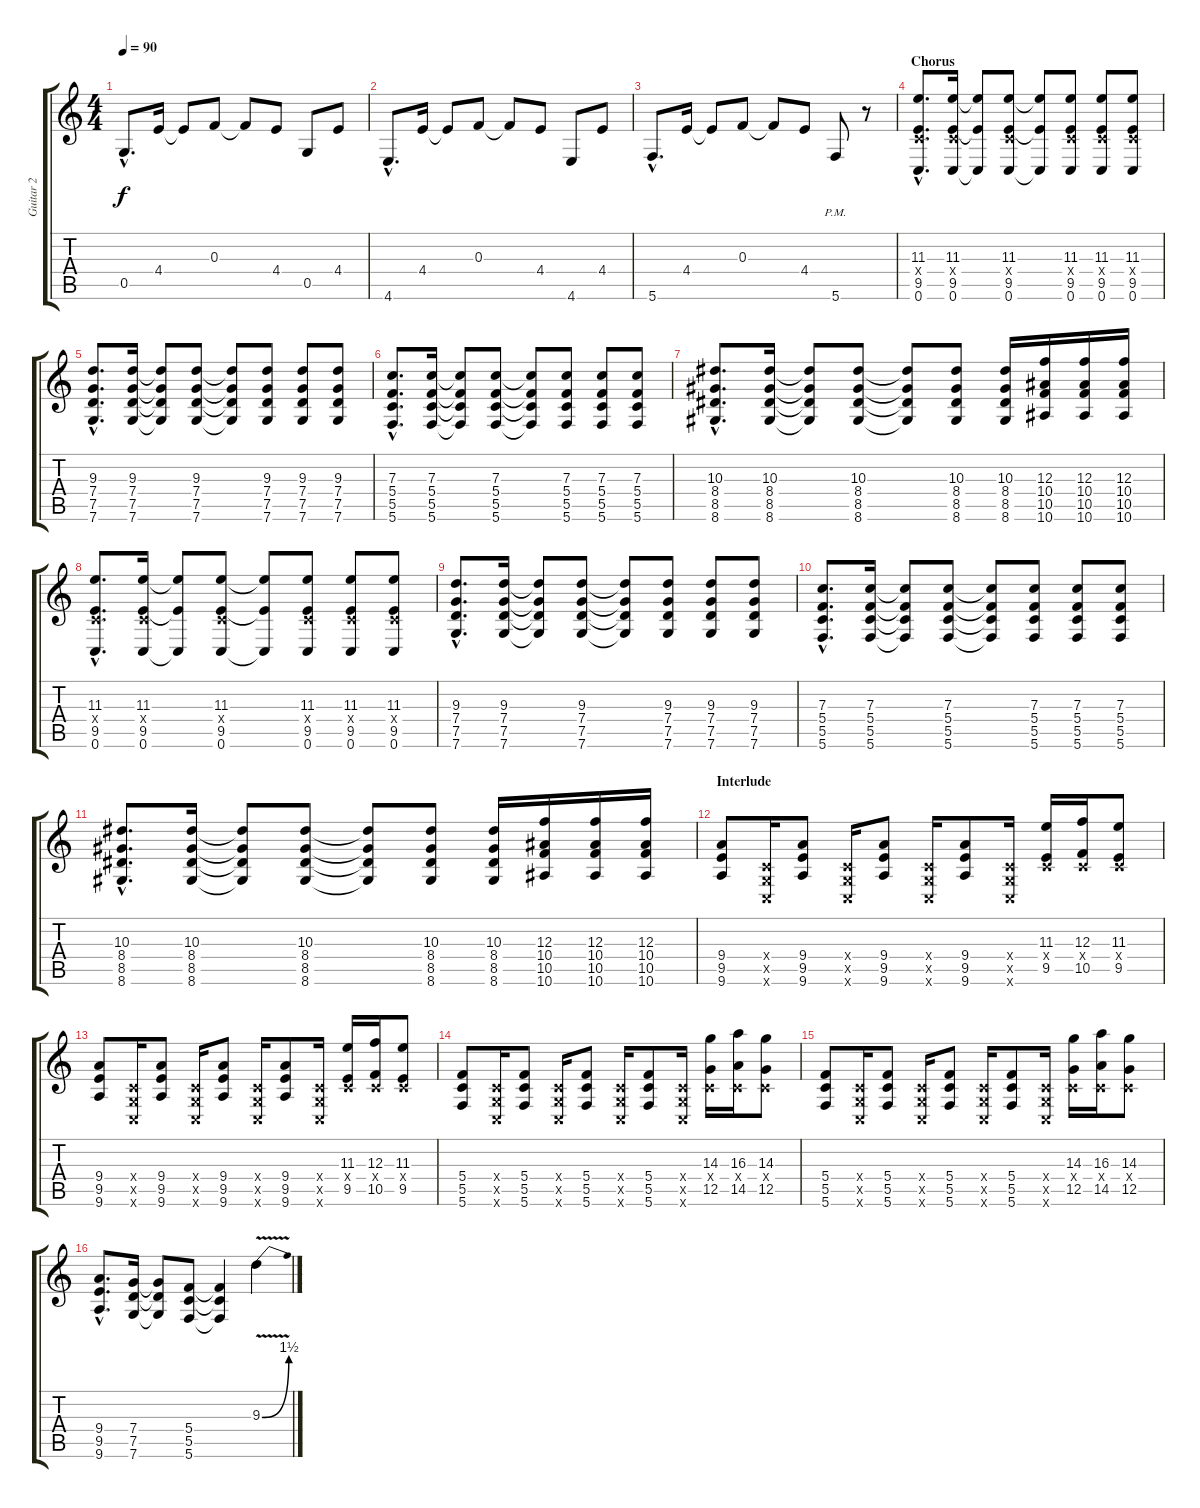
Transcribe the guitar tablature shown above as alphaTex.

\track ("Guitar 2" "Guitar 2") {instrument distortionguitar}
\staff {score tabs}
\tuning (D4 A3 F3 C3 G2 C2) {hide}
\ts (4 4)
\tempo 90
\clef g2
\ks c
0.5{hac}.8{d dy f} 4.4.16 4.4{t}.8 0.3.8 0.3{t}.8 4.4.8 0.5.8 4.4.8 |
4.6{hac}.8{d} 4.4.16 4.4{t}.8 0.3.8 0.3{t}.8 4.4.8 4.6.8 4.4.8 |
5.6{hac}.8{d} 4.4.16 4.4{t}.8 0.3.8 0.3{t}.8 4.4.8 5.6{pm}.8 r.8 |
\section ("" "Chorus")
(11.3{hac} 0.4{hac x} 9.5{hac} 0.6{hac}).8{d} (11.3 0.4{x} 9.5 0.6).16 (11.3{t} 9.5{t} 0.6{t}).8 (11.3 0.4{x} 9.5 0.6).8 (11.3{t} 9.5{t} 0.6{t}).8 (11.3 0.4{x} 9.5 0.6).8 (11.3 0.4{x} 9.5 0.6).8 (11.3 0.4{x} 9.5 0.6).8 |
(9.3{hac} 7.4{hac} 7.5{hac} 7.6{hac}).8{d} (9.3 7.4 7.5 7.6).16 (9.3{t} 7.4{t} 7.5{t} 7.6{t}).8 (9.3 7.4 7.5 7.6).8 (9.3{t} 7.4{t} 7.5{t} 7.6{t}).8 (9.3 7.4 7.5 7.6).8 (9.3 7.4 7.5 7.6).8 (9.3 7.4 7.5 7.6).8 |
(7.3{hac} 5.4{hac} 5.5{hac} 5.6{hac}).8{d} (7.3 5.4 5.5 5.6).16 (7.3{t} 5.4{t} 5.5{t} 5.6{t}).8 (7.3 5.4 5.5 5.6).8 (7.3{t} 5.4{t} 5.5{t} 5.6{t}).8 (7.3 5.4 5.5 5.6).8 (7.3 5.4 5.5 5.6).8 (7.3 5.4 5.5 5.6).8 |
(10.3{hac} 8.4{hac} 8.5{hac} 8.6{hac}).8{d} (10.3 8.4 8.5 8.6).16 (10.3{t} 8.4{t} 8.5{t} 8.6{t}).8 (10.3 8.4 8.5 8.6).8 (10.3{t} 8.4{t} 8.5{t} 8.6{t}).8 (10.3 8.4 8.5 8.6).8 (10.3 8.4 8.5 8.6).16 (12.3 10.4 10.5 10.6).16 (12.3 10.4 10.5 10.6).16 (12.3 10.4 10.5 10.6).16 |
(11.3{hac} 0.4{hac x} 9.5{hac} 0.6{hac}).8{d} (11.3 0.4{x} 9.5 0.6).16 (11.3{t} 9.5{t} 0.6{t}).8 (11.3 0.4{x} 9.5 0.6).8 (11.3{t} 9.5{t} 0.6{t}).8 (11.3 0.4{x} 9.5 0.6).8 (11.3 0.4{x} 9.5 0.6).8 (11.3 0.4{x} 9.5 0.6).8 |
(9.3{hac} 7.4{hac} 7.5{hac} 7.6{hac}).8{d} (9.3 7.4 7.5 7.6).16 (9.3{t} 7.4{t} 7.5{t} 7.6{t}).8 (9.3 7.4 7.5 7.6).8 (9.3{t} 7.4{t} 7.5{t} 7.6{t}).8 (9.3 7.4 7.5 7.6).8 (9.3 7.4 7.5 7.6).8 (9.3 7.4 7.5 7.6).8 |
(7.3{hac} 5.4{hac} 5.5{hac} 5.6{hac}).8{d} (7.3 5.4 5.5 5.6).16 (7.3{t} 5.4{t} 5.5{t} 5.6{t}).8 (7.3 5.4 5.5 5.6).8 (7.3{t} 5.4{t} 5.5{t} 5.6{t}).8 (7.3 5.4 5.5 5.6).8 (7.3 5.4 5.5 5.6).8 (7.3 5.4 5.5 5.6).8 |
(10.3{hac} 8.4{hac} 8.5{hac} 8.6{hac}).8{d} (10.3 8.4 8.5 8.6).16 (10.3{t} 8.4{t} 8.5{t} 8.6{t}).8 (10.3 8.4 8.5 8.6).8 (10.3{t} 8.4{t} 8.5{t} 8.6{t}).8 (10.3 8.4 8.5 8.6).8 (10.3 8.4 8.5 8.6).16 (12.3 10.4 10.5 10.6).16 (12.3 10.4 10.5 10.6).16 (12.3 10.4 10.5 10.6).16 |
\section ("" "Interlude")
(9.4 9.5 9.6).8 (0.4{x} 0.5{x} 0.6{x}).16 (9.4 9.5 9.6).8 (0.4{x} 0.5{x} 0.6{x}).16 (9.4 9.5 9.6).8 (0.4{x} 0.5{x} 0.6{x}).16 (9.4 9.5 9.6).8 (0.4{x} 0.5{x} 0.6{x}).16 (11.3 0.4{x} 9.5).16 (12.3 0.4{x} 10.5).16 (11.3 0.4{x} 9.5).8 |
(9.4 9.5 9.6).8 (0.4{x} 0.5{x} 0.6{x}).16 (9.4 9.5 9.6).8 (0.4{x} 0.5{x} 0.6{x}).16 (9.4 9.5 9.6).8 (0.4{x} 0.5{x} 0.6{x}).16 (9.4 9.5 9.6).8 (0.4{x} 0.5{x} 0.6{x}).16 (11.3 0.4{x} 9.5).16 (12.3 0.4{x} 10.5).16 (11.3 0.4{x} 9.5).8 |
(5.4 5.5 5.6).8 (0.4{x} 0.5{x} 0.6{x}).16 (5.4 5.5 5.6).8 (0.4{x} 0.5{x} 0.6{x}).16 (5.4 5.5 5.6).8 (0.4{x} 0.5{x} 0.6{x}).16 (5.4 5.5 5.6).8 (0.4{x} 0.5{x} 0.6{x}).16 (14.3 0.4{x} 12.5).16 (16.3 0.4{x} 14.5).16 (14.3 0.4{x} 12.5).8 |
(5.4 5.5 5.6).8 (0.4{x} 0.5{x} 0.6{x}).16 (5.4 5.5 5.6).8 (0.4{x} 0.5{x} 0.6{x}).16 (5.4 5.5 5.6).8 (0.4{x} 0.5{x} 0.6{x}).16 (5.4 5.5 5.6).8 (0.4{x} 0.5{x} 0.6{x}).16 (14.3 0.4{x} 12.5).16 (16.3 0.4{x} 14.5).16 (14.3 0.4{x} 12.5).8 |
(9.4{hac} 9.5{hac} 9.6{hac}).8{d} (7.4 7.5 7.6).16 (7.4{t} 7.5{t} 7.6{t}).8 (5.4 5.5 5.6).8 (5.4{t} 5.5{t} 5.6{t}).4 9.3{be (bend 0 0 60 6) v}.4
